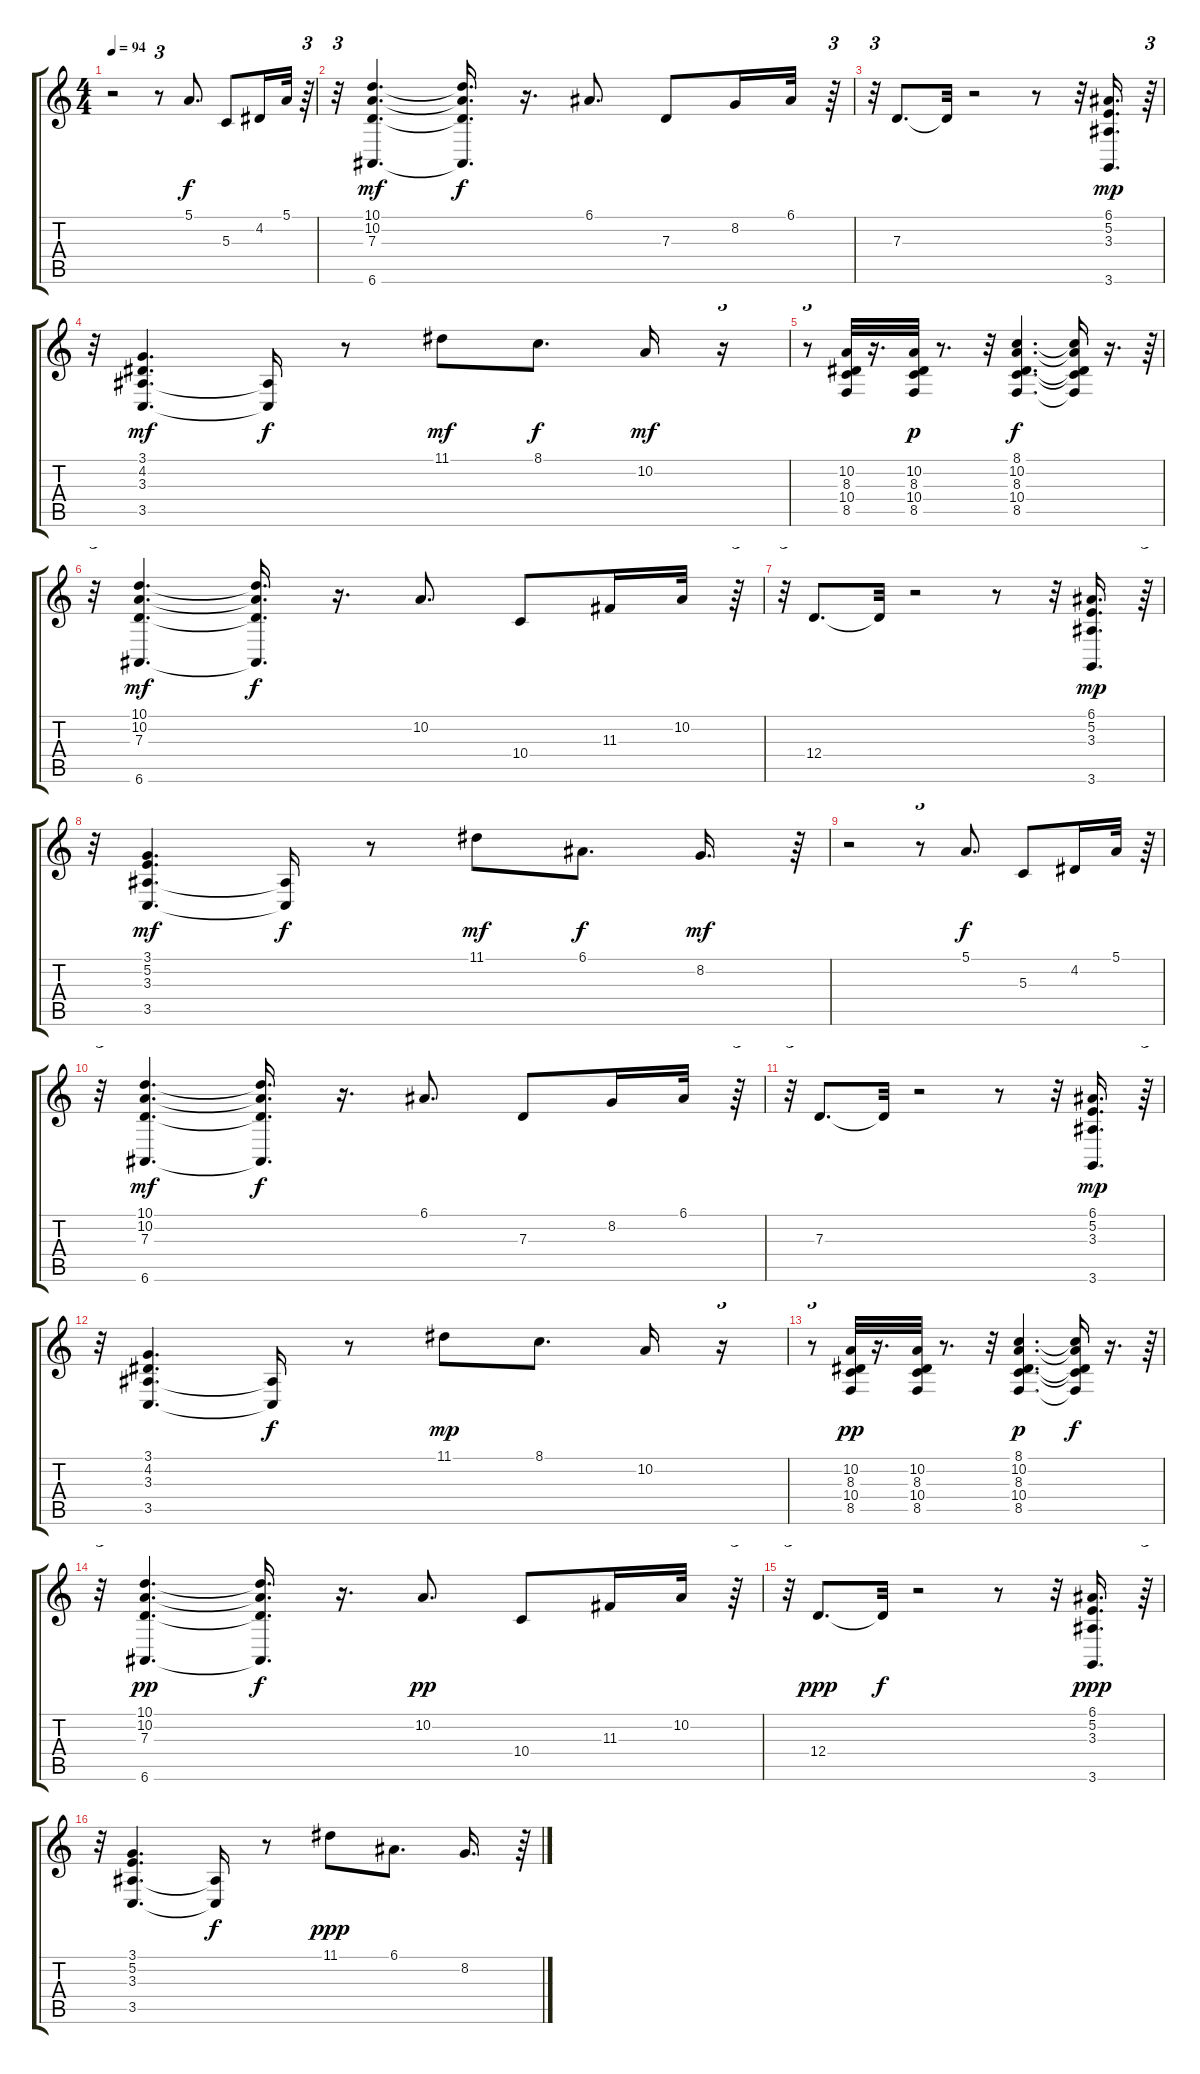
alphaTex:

\track "" {instrument electricpiano2}
\staff {score tabs}
\tuning (E4 B3 G3 D3 A2 E2) {hide}
\ts (4 4)
\tempo 94
\clef g2
\ks c
r.2{dy mf} r.8{tu (3 2)} 5.1.8{d dy f volume 5} 5.3.8 4.2.16 5.1.32{volume 6} r.64{tu (3 2)} |
r.32{tu (3 2)} (10.1 10.2 7.3 6.6).4{d dy mf volume 5} (10.1{t} 10.2{t} 7.3{t} 6.6{t}).16{d dy f} r.16{d} 6.1.8{d volume 5} 7.3.8 8.2.16 6.1.32{volume 6} r.64{tu (3 2)} |
r.32{tu (3 2)} 7.3.8{d volume 5} 7.3{t}.32 r.2 r.8 r.32 (6.1 5.2 3.3 3.6).16{d dy mp volume 5} r.64{tu (3 2)} |
r.32{tu (3 2)} (3.1 4.2 3.3 3.5).4{d dy mf volume 5} (3.3{t} 3.5{t}).16{dy f} r.8 11.1.8{dy mf volume 5} 8.1.8{d dy f} 10.2.16{dy mf} r.16{tu (3 2)} |
r.8{tu (3 2)} (10.2 8.3 10.4 8.5).32{volume 5} r.16{d} (10.2 8.3 10.4 8.5).32{dy p} r.8{d} r.32 (8.1 10.2 8.3 10.4 8.5).4{d dy f} (8.1{t} 10.2{t} 8.3{t} 10.4{t} 8.5{t}).16 r.16{d} r.64{tu (3 2)} |
r.32{tu (3 2)} (10.1 10.2 7.3 6.6).4{d dy mf volume 5} (10.1{t} 10.2{t} 7.3{t} 6.6{t}).16{d dy f} r.16{d} 10.2.8{d volume 5} 10.4.8 11.3.16 10.2.32{volume 6} r.64{tu (3 2)} |
r.32{tu (3 2)} 12.4.8{d volume 5} 12.4{t}.32 r.2 r.8 r.32 (6.1 5.2 3.3 3.6).16{d dy mp volume 5} r.64{tu (3 2)} |
r.32{tu (3 2)} (3.1 5.2 3.3 3.5).4{d dy mf volume 5} (3.3{t} 3.5{t}).16{dy f} r.8 11.1.8{dy mf volume 5} 6.1.8{d dy f} 8.2.16{d dy mf} r.64{tu (3 2)} |
r.2 r.8{tu (3 2)} 5.1.8{d dy f volume 5} 5.3.8 4.2.16 5.1.32{volume 6} r.64{tu (3 2)} |
r.32{tu (3 2)} (10.1 10.2 7.3 6.6).4{d dy mf volume 5} (10.1{t} 10.2{t} 7.3{t} 6.6{t}).16{d dy f} r.16{d} 6.1.8{d volume 5} 7.3.8 8.2.16 6.1.32{volume 6} r.64{tu (3 2)} |
r.32{tu (3 2)} 7.3.8{d volume 5} 7.3{t}.32 r.2 r.8 r.32 (6.1 5.2 3.3 3.6).16{d dy mp volume 5} r.64{tu (3 2)} |
r.32{tu (3 2)} (3.1 4.2 3.3 3.5).4{d volume 5} (3.3{t} 3.5{t}).16{dy f} r.8 11.1.8{dy mp volume 5} 8.1.8{d} 10.2.16 r.16{tu (3 2)} |
r.8{tu (3 2)} (10.2 8.3 10.4 8.5).32{dy pp volume 5} r.16{d} (10.2 8.3 10.4 8.5).32 r.8{d} r.32 (8.1 10.2 8.3 10.4 8.5).4{d dy p} (8.1{t} 10.2{t} 8.3{t} 10.4{t} 8.5{t}).16{dy f} r.16{d} r.64{tu (3 2)} |
r.32{tu (3 2)} (10.1 10.2 7.3 6.6).4{d dy pp volume 5} (10.1{t} 10.2{t} 7.3{t} 6.6{t}).16{d dy f} r.16{d} 10.2.8{d dy pp volume 5} 10.4.8 11.3.16 10.2.32{volume 6} r.64{tu (3 2)} |
r.32{tu (3 2)} 12.4.8{d dy ppp volume 5} 12.4{t}.32{dy f} r.2 r.8 r.32 (6.1 5.2 3.3 3.6).16{d dy ppp volume 5} r.64{tu (3 2)} |
r.32{tu (3 2)} (3.1 5.2 3.3 3.5).4{d volume 5} (3.3{t} 3.5{t}).16{dy f} r.8 11.1.8{dy ppp volume 5} 6.1.8{d} 8.2.16{d} r.64{tu (3 2)}
